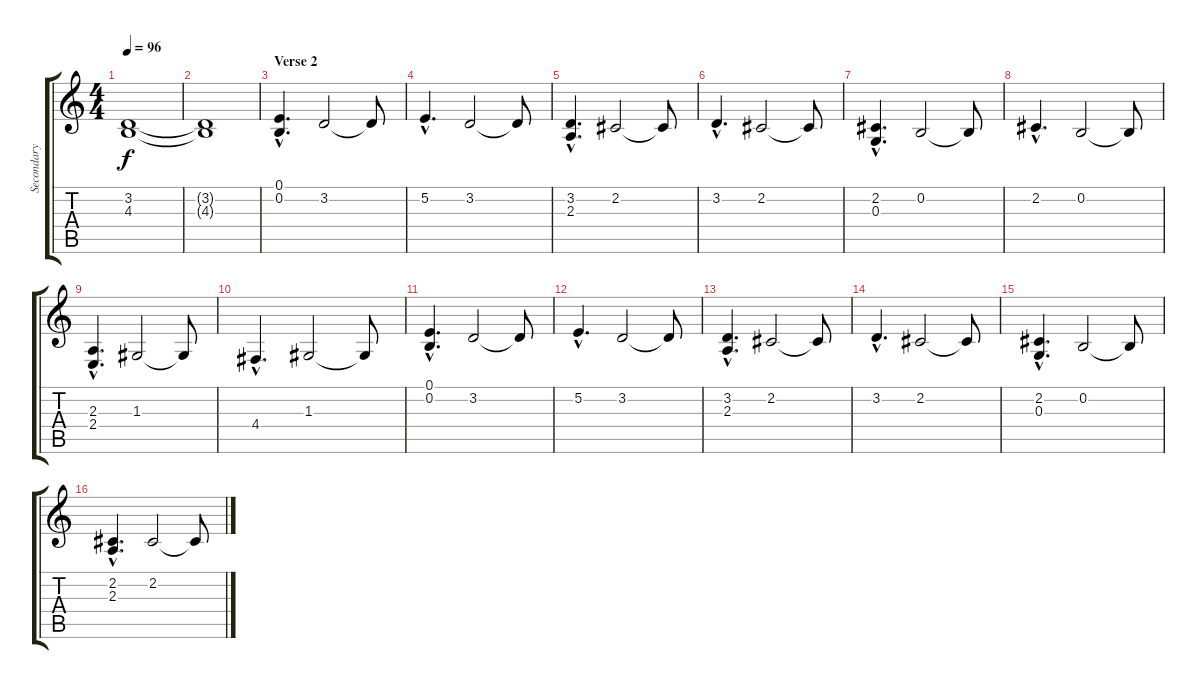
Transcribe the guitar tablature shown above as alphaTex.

\track ("Secondary Keyboards" "Secondary ") {instrument synthbrass1}
\staff {score tabs}
\tuning (E4 B3 G3 D3 A2 E2) {hide}
\ts (4 4)
\tempo 96
\clef g2
\ks c
(3.2{t} 4.3{t}).1{dy f} |
(3.2{t} 4.3{t}).1 |
\section ("" "Verse 2")
(0.1{hac} 0.2).4{d} 3.2.2 3.2{t}.8 |
5.2{hac}.4{d} 3.2.2 3.2{t}.8 |
(3.2{hac} 2.3).4{d} 2.2.2 2.2{t}.8 |
3.2{hac}.4{d} 2.2.2 2.2{t}.8 |
(2.2{hac} 0.3).4{d} 0.2.2 0.2{t}.8 |
2.2{hac}.4{d} 0.2.2 0.2{t}.8 |
(2.3{hac} 2.4).4{d} 1.3.2 1.3{t}.8 |
4.4{hac}.4{d} 1.3.2 1.3{t}.8 |
(0.1{hac} 0.2).4{d} 3.2.2 3.2{t}.8 |
5.2{hac}.4{d} 3.2.2 3.2{t}.8 |
(3.2{hac} 2.3).4{d} 2.2.2 2.2{t}.8 |
3.2{hac}.4{d} 2.2.2 2.2{t}.8 |
(2.2{hac} 0.3).4{d} 0.2.2 0.2{t}.8 |
(2.2{hac} 2.3).4{d} 2.2.2 2.2{t}.8
